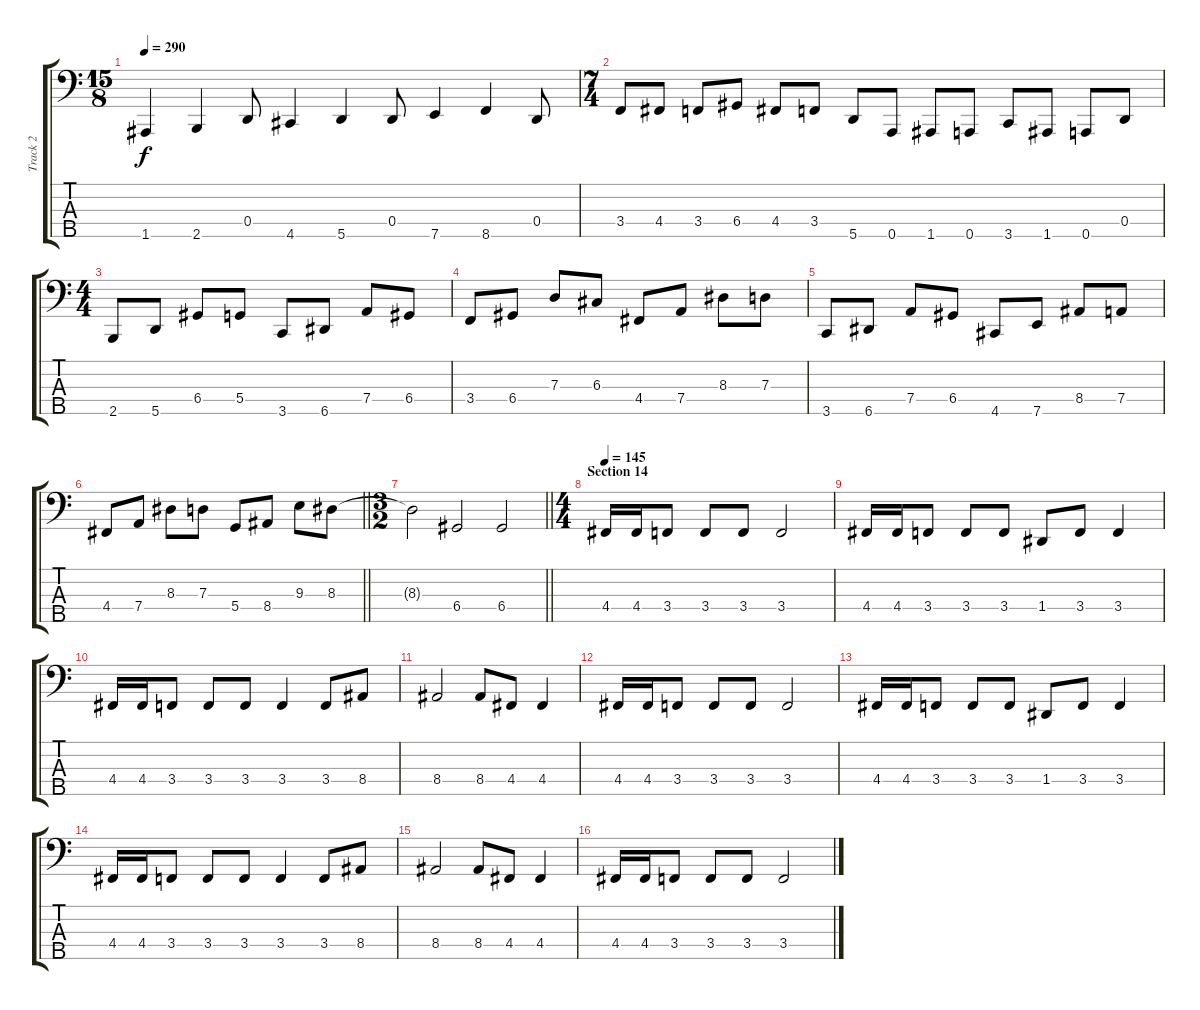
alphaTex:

\track ("Track 2" "Track 2") {instrument electricbassfinger}
\staff {score tabs}
\tuning (F2 C2 G1 D1 A0) {hide}
\ts (15 8)
\tempo 290
\clef f4
\ks c
1.5.4{dy f} 2.5.4 0.4.8 4.5.4 5.5.4 0.4.8 7.5.4 8.5.4 0.4.8 |
\ts (7 4)
3.4.8 4.4.8 3.4.8 6.4.8 4.4.8 3.4.8 5.5.8 0.5.8 1.5.8 0.5.8 3.5.8 1.5.8 0.5.8 0.4.8 |
\ts (4 4)
2.5.8 5.5.8 6.4.8 5.4.8 3.5.8 6.5.8 7.4.8 6.4.8 |
3.4.8 6.4.8 7.3.8 6.3.8 4.4.8 7.4.8 8.3.8 7.3.8 |
3.5.8 6.5.8 7.4.8 6.4.8 4.5.8 7.5.8 8.4.8 7.4.8 |
\barLineRight lightlight
4.4.8 7.4.8 8.3.8 7.3.8 5.4.8 8.4.8 9.3.8 8.3.8 |
\ts (3 2)
\section ("" "")
\barLineRight lightlight
8.3{t}.2 6.4.2 6.4.2 |
\ts (4 4)
\section ("" "Section 14")
\tempo 145
4.4.16 4.4.16 3.4.8 3.4.8 3.4.8 3.4.2 |
4.4.16 4.4.16 3.4.8 3.4.8 3.4.8 1.4.8 3.4.8 3.4.4 |
4.4.16 4.4.16 3.4.8 3.4.8 3.4.8 3.4.4 3.4.8 8.4.8 |
8.4.2 8.4.8 4.4.8 4.4.4 |
4.4.16 4.4.16 3.4.8 3.4.8 3.4.8 3.4.2 |
4.4.16 4.4.16 3.4.8 3.4.8 3.4.8 1.4.8 3.4.8 3.4.4 |
4.4.16 4.4.16 3.4.8 3.4.8 3.4.8 3.4.4 3.4.8 8.4.8 |
8.4.2 8.4.8 4.4.8 4.4.4 |
4.4.16 4.4.16 3.4.8 3.4.8 3.4.8 3.4.2
